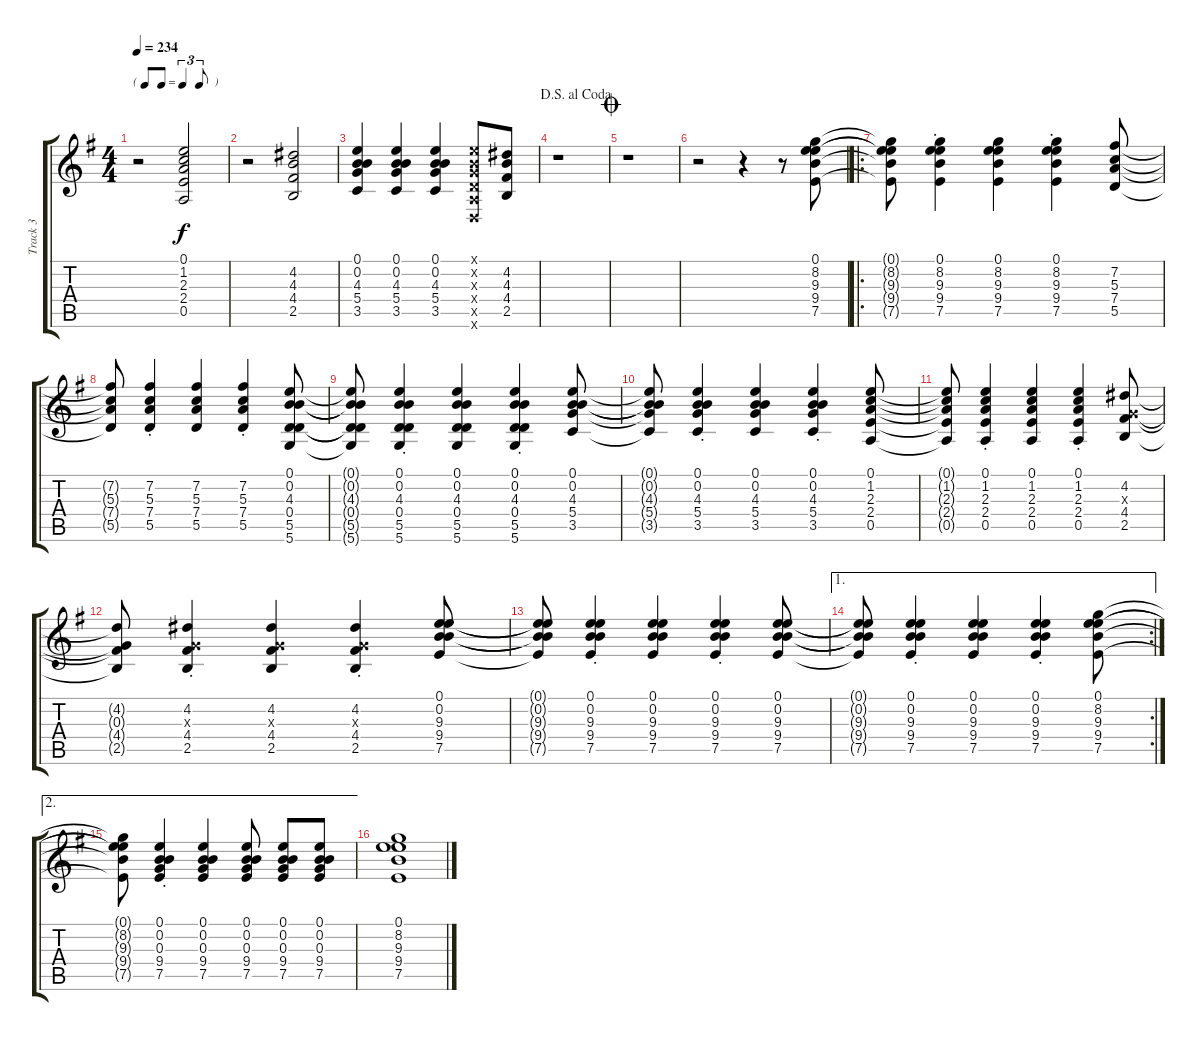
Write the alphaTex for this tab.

\track ("Track 3" "Track 3") {instrument electricguitarclean}
\staff {score tabs}
\tuning (E4 B3 G3 D3 A2 D2) {hide}
\ts (4 4)
\tf triplet8th
\tempo 234
\clef g2
\ks g
r.2{dy f} (0.1 1.2 2.3 2.4 0.5).2 |
r.2 (4.2 4.3 4.4 2.5).2 |
(0.1 0.2 4.3 5.4 3.5).4 (0.1 0.2 4.3 5.4 3.5).4 (0.1 0.2 4.3 5.4 3.5).4 (0.1{x} 0.2{x} 0.3{x} 0.4{x} 0.5{x} 0.6{x}).8 (4.2 4.3 4.4 2.5).8 |
\jump dalsegnoalcoda
r.1 |
\jump coda
r.1 |
r.2 r.4 r.8 (0.1 8.2 9.3 9.4 7.5).8 |
\ro
(0.1{t} 8.2{t} 9.3{t} 9.4{t} 7.5{t}).8 (0.1{st} 8.2 9.3 9.4 7.5).4 (0.1 8.2 9.3 9.4 7.5).4 (0.1 8.2 9.3 9.4 7.5{st}).4 (7.2 5.3 7.4 5.5).8 |
(7.2{t} 5.3{t} 7.4{t} 5.5{t}).8 (7.2{st} 5.3 7.4 5.5).4 (7.2 5.3 7.4 5.5).4 (7.2 5.3 7.4 5.5{st}).4 (0.1 0.2 4.3 0.4 5.5 5.6).8 |
(0.1{t} 0.2{t} 4.3{t} 0.4{t} 5.5{t} 5.6{t}).8 (0.1{st} 0.2 4.3 0.4 5.5 5.6).4 (0.1 0.2 4.3 0.4 5.5 5.6).4 (0.1{st} 0.2 4.3 0.4 5.5 5.6).4 (0.1 0.2 4.3 5.4 3.5).8 |
(0.1{t} 0.2{t} 4.3{t} 5.4{t} 3.5{t}).8 (0.1 0.2 4.3 5.4 3.5{st}).4 (0.1 0.2 4.3 5.4 3.5).4 (0.1 0.2 4.3 5.4 3.5{st}).4 (0.1 1.2 2.3 2.4 0.5).8 |
(0.1{t} 1.2{t} 2.3{t} 2.4{t} 0.5{t}).8 (0.1{st} 1.2{st} 2.3{st} 2.4{st} 0.5{st}).4 (0.1 1.2 2.3 2.4 0.5).4 (0.1{st} 1.2{st} 2.3{st} 2.4{st} 0.5{st}).4 (4.2 0.3{x} 4.4 2.5).8 |
(4.2{t} 0.3{t} 4.4{t} 2.5{t}).8 (4.2 0.3{x} 4.4 2.5{st}).4 (4.2 0.3{x} 4.4 2.5).4 (4.2 0.3{x} 4.4 2.5{st}).4 (0.1 0.2 9.3 9.4 7.5).8 |
(0.1{t} 0.2{t} 9.3{t} 9.4{t} 7.5{t}).8 (0.1 0.2 9.3{st} 9.4 7.5).4 (0.1 0.2 9.3 9.4 7.5).4 (0.1 0.2 9.3{st} 9.4 7.5).4 (0.1 0.2 9.3 9.4 7.5).8 |
\ae 1
\rc 2
(0.1{t} 0.2{t} 9.3{t} 9.4{t} 7.5{t}).8 (0.1 0.2 9.3 9.4 7.5{st}).4 (0.1 0.2 9.3 9.4 7.5).4 (0.1 0.2 9.3 9.4 7.5{st}).4 (0.1 8.2 9.3 9.4 7.5).8 |
\ae 2
(0.1{t} 8.2{t} 9.3{t} 9.4{t} 7.5{t}).8 (0.1{st} 0.2 0.3 9.4 7.5).4 (0.1 0.2 0.3 9.4 7.5).4 (0.1 0.2 0.3 9.4 7.5).8 (0.1 0.2 0.3 9.4 7.5).8 (0.1 0.2 0.3 9.4 7.5).8 |
(0.1 8.2 9.3 9.4 7.5).1
